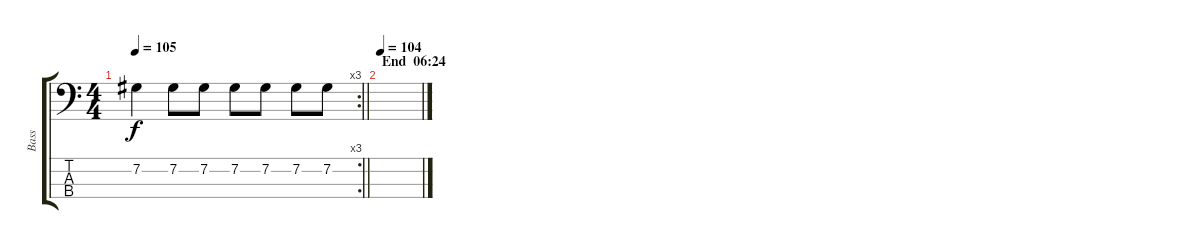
\track ("Bass" "Bass") {instrument electricbassfinger}
\staff {score tabs}
\tuning (Gb2 Db2 Ab1 Eb1) {hide}
\rc 3
\ts (4 4)
\tempo 105
\clef f4
\barLineRight lightlight
\ks c
7.2.4{dy f} 7.2.8 7.2.8 7.2.8 7.2.8 7.2.8 7.2.8 |
\section ("" "End  06:24")
\tempo 104
